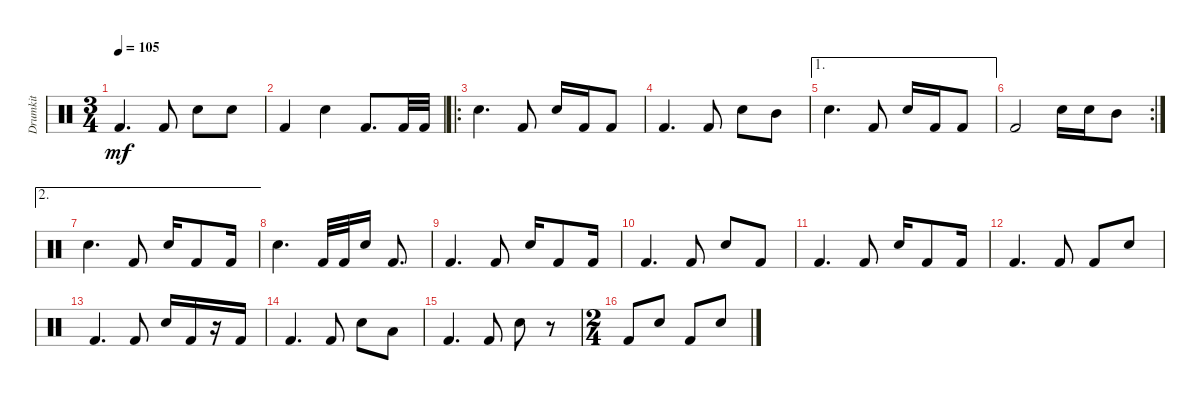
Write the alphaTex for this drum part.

\track ("Drumkit" "Drumkit") {instrument percussion}
\staff {score}
\articulation defaults
\ts (3 4)
\tempo 105
\clef neutral
\ks c "Kick (hit) 2".4{d dy mf} "Kick (hit) 2".8 "Snare (hit) 2".8 "Snare (hit) 2".8
|
"Kick (hit) 2".4 "Snare (hit) 2".4 "Kick (hit) 2".8{d} "Kick (hit) 2".32 "Kick (hit) 2".32 |
\ro "Snare (hit) 2".4{d} "Kick (hit) 2".8 "Snare (hit) 2".16 "Kick (hit) 2".16 "Kick (hit) 2".8
|
"Kick (hit) 2".4{d} "Kick (hit) 2".8 "Snare (hit) 2".8 "Mid Tom (hit)".8 |
\ae 1 "Snare (hit) 2".4{d} "Kick (hit) 2".8 "Snare (hit) 2".16 "Kick (hit) 2".16 "Kick (hit) 2".8
|
\rc 2 "Kick (hit) 2".2 "Snare (hit) 2".16 "Snare (hit) 2".16 "Mid Tom (hit)".8
|
\ae 2 "Snare (hit) 2".4{d} "Kick (hit) 2".8 "Snare (hit) 2".16 "Kick (hit) 2".8 "Kick (hit) 2".16
|
"Snare (hit) 2".4{d} "Kick (hit) 2".32 "Kick (hit) 2".32 "Snare (hit) 2".16 "Kick (hit) 2".8{d} |
"Kick (hit) 2".4{d} "Kick (hit) 2".8 "Snare (hit) 2".16 "Kick (hit) 2".8 "Kick (hit) 2".16 |
"Kick (hit) 2".4{d} "Kick (hit) 2".8 "Snare (hit) 2".8 "Kick (hit) 2".8 |
"Kick (hit) 2".4{d} "Kick (hit) 2".8 "Snare (hit) 2".16 "Kick (hit) 2".8 "Kick (hit) 2".16 |
"Kick (hit) 2".4{d} "Kick (hit) 2".8 "Kick (hit) 2".8 "Snare (hit) 2".8 |
"Kick (hit) 2".4{d} "Kick (hit) 2".8 "Snare (hit) 2".16 "Kick (hit) 2".16 r.16 "Kick (hit) 2".16 |
"Kick (hit) 2".4{d} "Kick (hit) 2".8 "Snare (hit) 2".8 "Low Tom (hit)".8 |
"Kick (hit) 2".4{d} "Kick (hit) 2".8 "Snare (hit) 2".8 r.8 |
\ts (2 4)
"Kick (hit) 2".8 "Snare (hit) 2".8 "Kick (hit) 2".8 "Snare (hit) 2".8
